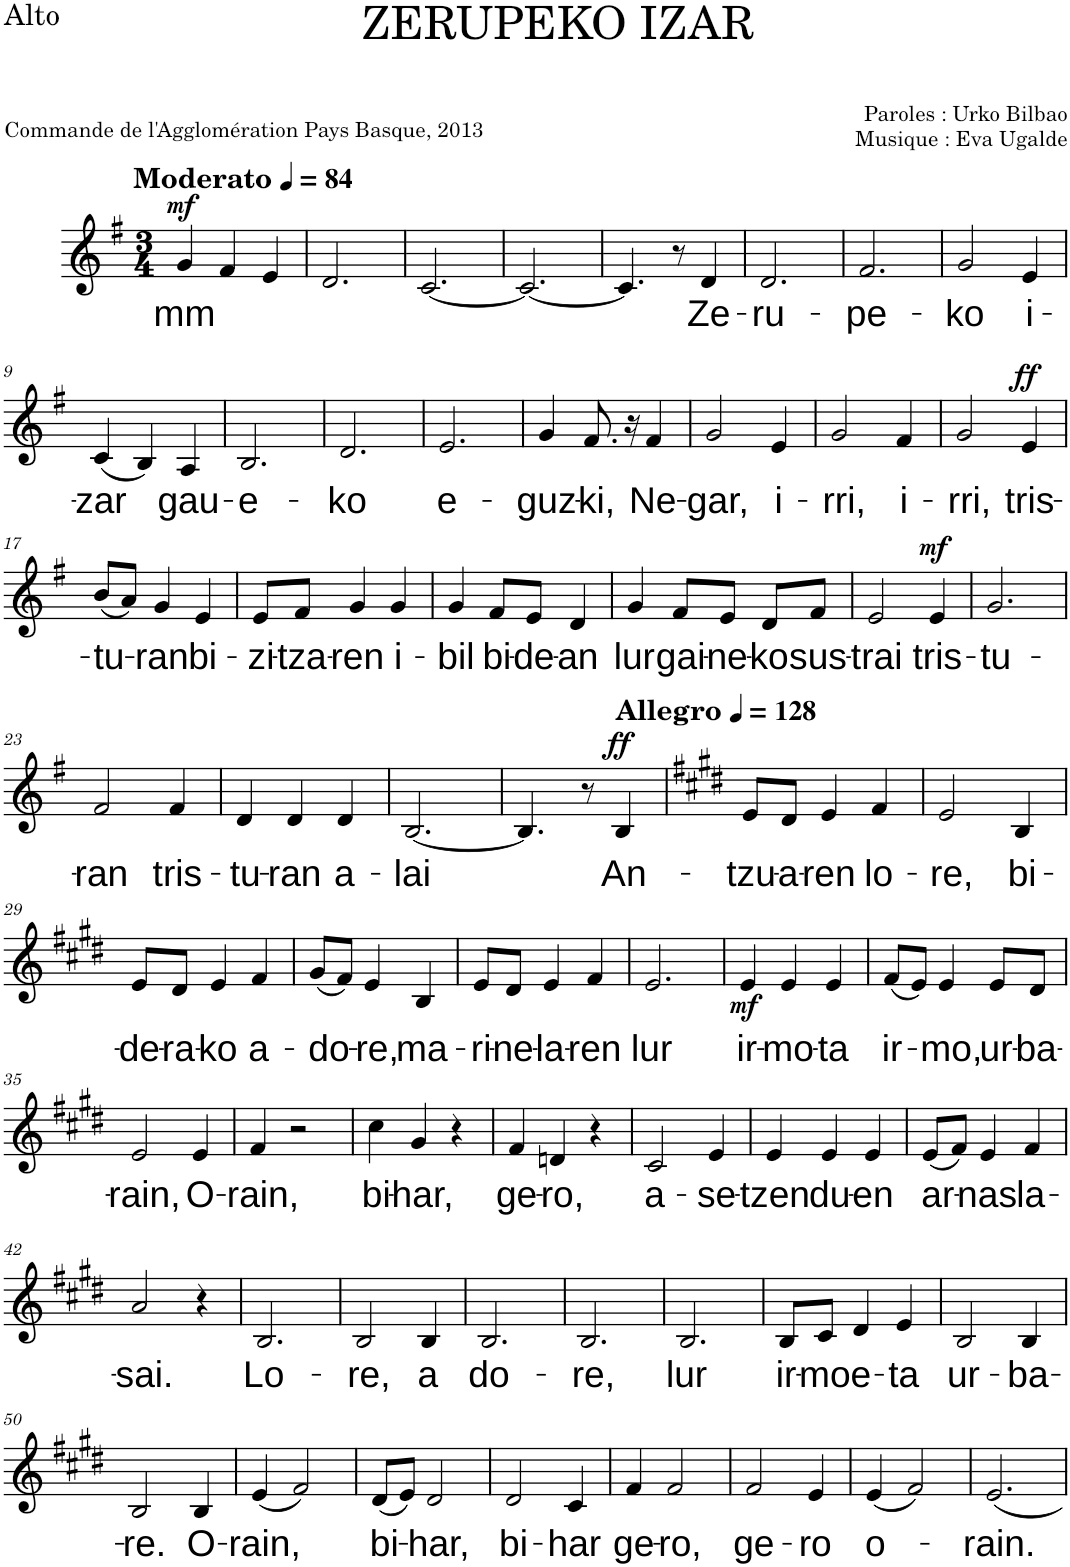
**kern	**text	**dynam
*part1	*part1	*part1
*staff1	*staff1	*staff1
*I"Alto	*	*
*I'A.	*	*
*clefG2	*	*
*k[f#]	*	*
*M3/4	*	*
*MM84	*	*
=1	=1	=1
!LO:TX:a:B:t=Moderato	!	!
!	!LO:LY:b	!LO:DY:a
4g/	mm	mf
4f#/	.	.
4e/	.	.
=2	=2	=2
2.d/	.	.
=3	=3	=3
[2.c/	.	.
=4	=4	=4
2.c/_	.	.
=5	=5	=5
4.c/]	.	.
8r	.	.
!	!LO:LY:b	!
4d/	Ze-	.
=6	=6	=6
!	!LO:LY:b	!
2.d/	-ru-	.
=7	=7	=7
!	!LO:LY:b	!
2.f#/	-pe-	.
=8	=8	=8
!	!LO:LY:b	!
2g/	-ko	.
!	!LO:LY:b	!
4e/	i-	.
!!LO:LB:g=z
=9	=9	=9
!	!LO:LY:b	!
(4c/	-zar	.
4B/)	.	.
!	!LO:LY:b	!
4A/	gau-	.
=10	=10	=10
!	!LO:LY:b	!
2.B/	-e-	.
=11	=11	=11
!	!LO:LY:b	!
2.d/	-ko	.
=12	=12	=12
!	!LO:LY:b	!
2.e/	e-	.
=13	=13	=13
!	!LO:LY:b	!
4g/	-guz-	.
!	!LO:LY:b	!
8.f#/	-ki,	.
16r	.	.
!	!LO:LY:b	!
4f#/	Ne-	.
=14	=14	=14
!	!LO:LY:b	!
2g/	-gar,	.
!	!LO:LY:b	!
4e/	i-	.
=15	=15	=15
!	!LO:LY:b	!
2g/	-rri,	.
!	!LO:LY:b	!
4f#/	i-	.
=16	=16	=16
!	!LO:LY:b	!
2g/	-rri,	.
!	!LO:LY:b	!LO:DY:a
4e/	tris-	ff
!!LO:LB:g=z
=17	=17	=17
!	!LO:LY:b	!
(8b/L	-tu-	.
8a/J)	.	.
!	!LO:LY:b	!
4g/	ran	.
!	!LO:LY:b	!
4e/	bi-	.
=18	=18	=18
!	!LO:LY:b	!
8e/L	-zi-	.
!	!LO:LY:b	!
8f#/J	-tza-	.
!	!LO:LY:b	!
4g/	-ren	.
!	!LO:LY:b	!
4g/	i-	.
=19	=19	=19
!	!LO:LY:b	!
4g/	-bil	.
!	!LO:LY:b	!
8f#/L	bi-	.
!	!LO:LY:b	!
8e/J	-de-	.
!	!LO:LY:b	!
4d/	-an	.
=20	=20	=20
!	!LO:LY:b	!
4g/	lur	.
!	!LO:LY:b	!
8f#/L	gai-	.
!	!LO:LY:b	!
8e/J	-ne-	.
!	!LO:LY:b	!
8d/L	-ko	.
!	!LO:LY:b	!
8f#/J	sus-	.
=21	=21	=21
!	!LO:LY:b	!
2e/	-trai	.
!	!LO:LY:b	!LO:DY:a
4e/	tris-	mf
=22	=22	=22
!	!LO:LY:b	!
2.g/	-tu-	.
!!LO:LB:g=z
=23	=23	=23
!	!LO:LY:b	!
2f#/	-ran	.
!	!LO:LY:b	!
4f#/	tris-	.
=24	=24	=24
!	!LO:LY:b	!
4d/	-tu-	.
!	!LO:LY:b	!
4d/	ran	.
!	!LO:LY:b	!
4d/	a-	.
=25	=25	=25
!	!LO:LY:b	!
[2.B/	-lai	.
=26	=26	=26
4.B/]	.	.
8r	.	.
*MM128	*	*
!LO:TX:a:B:t=Allegro	!	!
!	!LO:LY:b	!LO:DY:a
4B/	An-	ff
=27	=27	=27
*k[f#c#g#d#]	*	*
!	!LO:LY:b	!
8e/L	-tzu-	.
!	!LO:LY:b	!
8d#/J	-a-	.
!	!LO:LY:b	!
4e/	-ren	.
!	!LO:LY:b	!
4f#/	lo-	.
=28	=28	=28
!	!LO:LY:b	!
2e/	-re,	.
!	!LO:LY:b	!
4B/	bi-	.
!!LO:LB:g=z
=29	=29	=29
!	!LO:LY:b	!
8e/L	-de-	.
!	!LO:LY:b	!
8d#/J	-ra-	.
!	!LO:LY:b	!
4e/	-ko	.
!	!LO:LY:b	!
4f#/	a-	.
=30	=30	=30
!	!LO:LY:b	!
(8g#/L	-do-	.
8f#/J)	.	.
!	!LO:LY:b	!
4e/	re,	.
!	!LO:LY:b	!
4B/	ma-	.
=31	=31	=31
!	!LO:LY:b	!
8e/L	-ri-	.
!	!LO:LY:b	!
8d#/J	-ne-	.
!	!LO:LY:b	!
4e/	-la-	.
!	!LO:LY:b	!
4f#/	-ren	.
=32	=32	=32
!	!LO:LY:b	!
2.e/	lur	.
=33	=33	=33
!	!LO:LY:b	!LO:DY:b
4e/	ir-	mf
!	!LO:LY:b	!
4e/	-mo-	.
!	!LO:LY:b	!
4e/	-ta	.
=34	=34	=34
!	!LO:LY:b	!
(8f#/L	ir-	.
8e/J)	.	.
!	!LO:LY:b	!
4e/	mo,	.
!	!LO:LY:b	!
8e/L	ur-	.
!	!LO:LY:b	!
8d#/J	-ba-	.
!!LO:LB:g=z
=35	=35	=35
!	!LO:LY:b	!
2e/	-rain,	.
!	!LO:LY:b	!
4e/	O-	.
=36	=36	=36
!	!LO:LY:b	!
4f#/	-rain,	.
2r	.	.
=37	=37	=37
!	!LO:LY:b	!
4cc#\	bi-	.
!	!LO:LY:b	!
4g#/	-har,	.
4r	.	.
=38	=38	=38
!	!LO:LY:b	!
4f#/	-ge-	.
!	!LO:LY:b	!
4dn/	-ro,	.
4r	.	.
=39	=39	=39
!	!LO:LY:b	!
2c#/	a-	.
!	!LO:LY:b	!
4e/	-se-	.
=40	=40	=40
!	!LO:LY:b	!
4e/	-tzen	.
!	!LO:LY:b	!
4e/	du-	.
!	!LO:LY:b	!
4e/	-en	.
=41	=41	=41
!	!LO:LY:b	!
(8e/L	ar-	.
8f#/J)	.	.
!	!LO:LY:b	!
4e/	-nas	.
!	!LO:LY:b	!
4f#/	la-	.
!!LO:LB:g=z
=42	=42	=42
!	!LO:LY:b	!
2a/	-sai.	.
4r	.	.
=43	=43	=43
!	!LO:LY:b	!
2.B/	Lo-	.
=44	=44	=44
!	!LO:LY:b	!
2B/	-re,	.
!	!LO:LY:b	!
4B/	a	.
=45	=45	=45
!	!LO:LY:b	!
2.B/	do-	.
=46	=46	=46
!	!LO:LY:b	!
2.B/	-re,	.
=47	=47	=47
!	!LO:LY:b	!
2.B/	lur	.
=48	=48	=48
!	!LO:LY:b	!
8B/L	ir-	.
!	!LO:LY:b	!
8c#/J	-mo	.
!	!LO:LY:b	!
4d#/	e-	.
!	!LO:LY:b	!
4e/	-ta	.
=49	=49	=49
!	!LO:LY:b	!
2B/	ur-	.
!	!LO:LY:b	!
4B/	-ba-	.
!!LO:LB:g=z
=50	=50	=50
!	!LO:LY:b	!
2B/	-re.	.
!	!LO:LY:b	!
4B/	O-	.
=51	=51	=51
!	!LO:LY:b	!
(4e/	-rain,	.
2f#/)	.	.
=52	=52	=52
!	!LO:LY:b	!
(8d#/L	bi-	.
8e/J)	.	.
!	!LO:LY:b	!
2d#/	har,	.
=53	=53	=53
!	!LO:LY:b	!
2d#/	bi-	.
!	!LO:LY:b	!
4c#/	-har	.
=54	=54	=54
!	!LO:LY:b	!
4f#/	ge-	.
!	!LO:LY:b	!
2f#/	-ro,	.
=55	=55	=55
!	!LO:LY:b	!
2f#/	ge-	.
!	!LO:LY:b	!
4e/	-ro	.
=56	=56	=56
!	!LO:LY:b	!
(4e/	o-	.
2f#/)	.	.
=57	=57	=57
!	!LO:LY:b	!
2.e/	-rain.	.
=	=	=
*-	*-	*-
